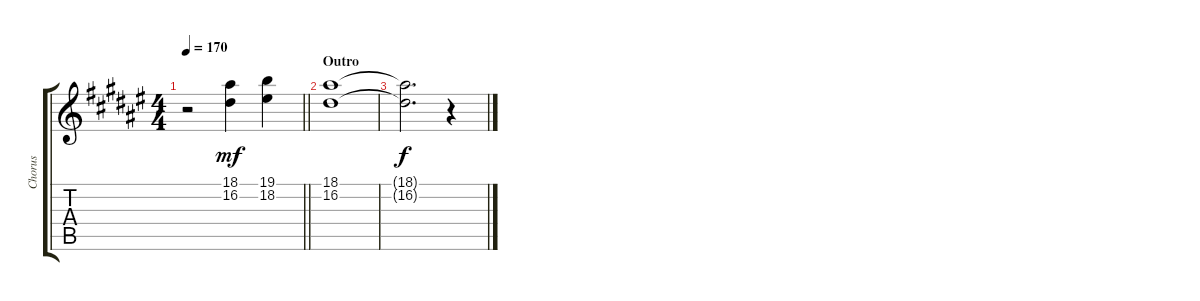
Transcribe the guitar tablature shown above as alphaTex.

\track ("Chorus" "Chorus") {instrument voiceoohs}
\staff {score tabs}
\tuning (E4 B3 G3 D3 A2 E2) {hide}
\ts (4 4)
\tempo 170
\clef g2
\barLineRight lightlight
\ks f#
r.2{dy f} (18.1 16.2).4{dy mf} (19.1 18.2).4 |
\section ("" "Outro")
(18.1 16.2).1 |
(18.1{t} 16.2{t}).2{d dy f} r.4
